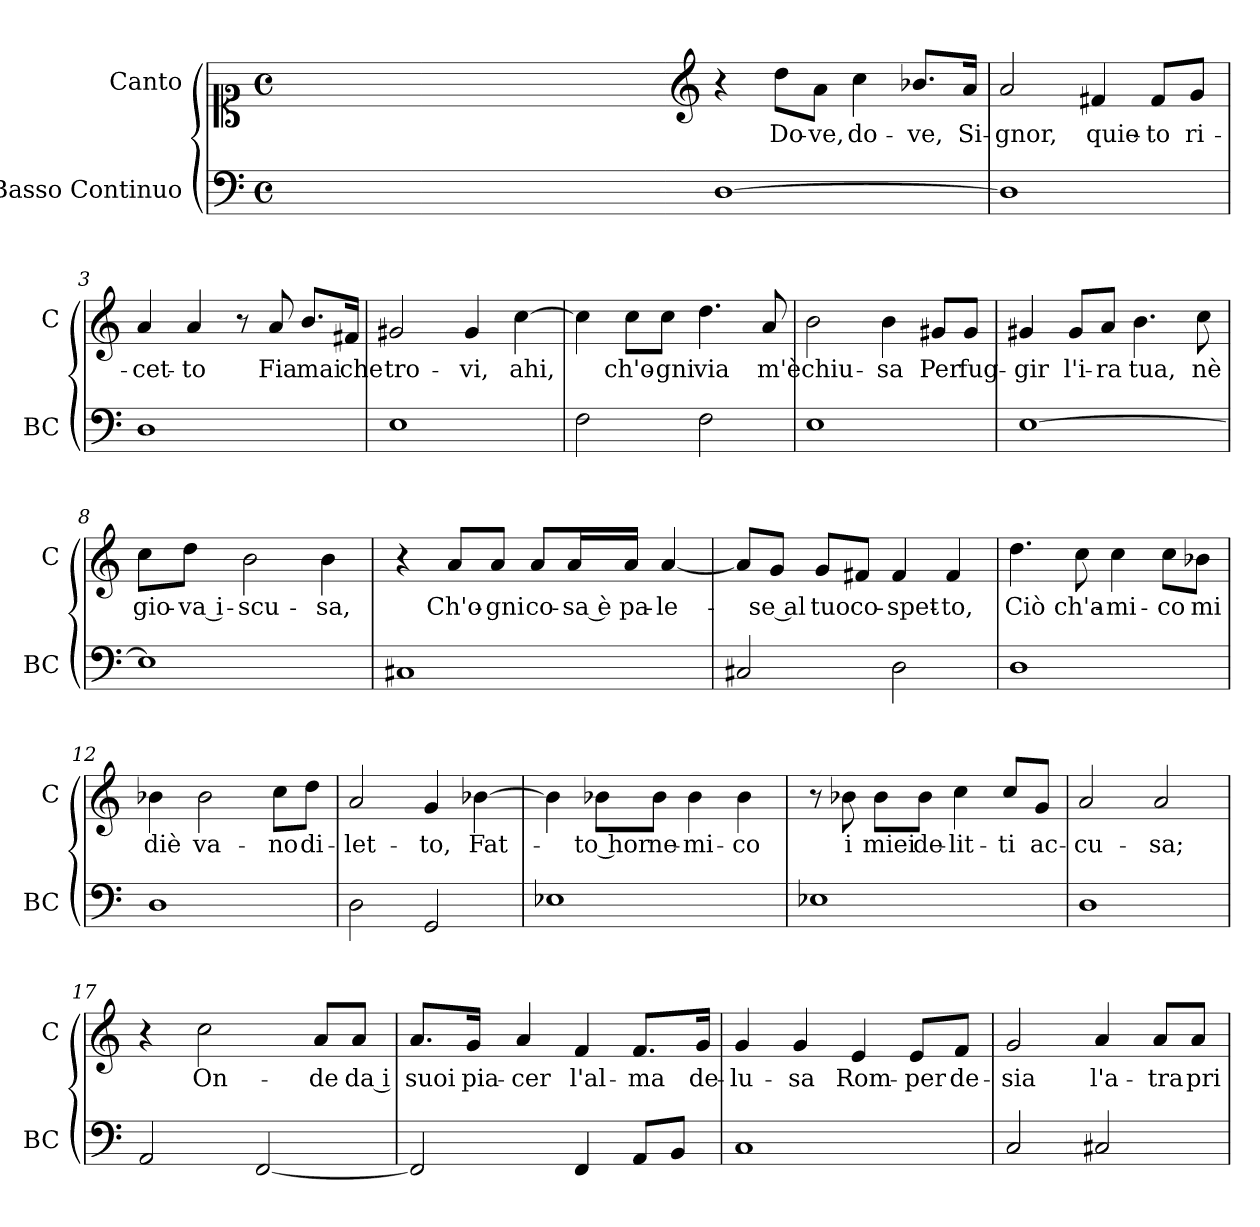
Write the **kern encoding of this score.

**kern	**kern	**text
*part2	*part1	*part1
*staff2	*staff1	*staff1
*I"Basso Continuo	*I"Canto	*
*I'BC	*I'C	*
*clefF4	*clefC1	*
*k[]	*k[]	*
*C:	*C:	*
*M4/4	*M4/4	*
*met(c)	*met(c)	*
=	=	=
1ryy	1ryy	.
=1X-	=1X-	=1X-
4ryy	4ryy	.
4ryy	4ryy	.
4ryy	4ryy	.
4ryy	4ryy	.
=1-	=1-	=1-
*	*clefG2	*
[1D	4r	.
!	!	!LO:LY:b
.	8dd\L	Do-
!	!	!LO:LY:b
.	8a\J	-ve,
!	!	!LO:LY:b
.	4cc\	do-
!	!	!LO:LY:b
.	8.b-X/L	-ve,
!	!	!LO:LY:b
.	16a/Jk	Si-
=2	=2	=2
!	!	!LO:LY:b
1D]	2a/	-gnor,
!	!	!LO:LY:b
.	4f#X/	quie-
!	!	!LO:LY:b
.	8f#/L	-to
!	!	!LO:LY:b
.	8g/J	ri-
=3	=3	=3
!	!	!LO:LY:b
1D	4a/	-cet-
!	!	!LO:LY:b
.	4a/	-to
.	8r	.
!	!	!LO:LY:b
.	8a/	Fia
!	!	!LO:LY:b
.	8.b/L	mai
!	!	!LO:LY:b
.	16f#X/Jk	che
=4	=4	=4
!	!	!LO:LY:b
1E	2g#X/	tro-
!	!	!LO:LY:b
.	4g#/	-vi,
!	!	!LO:LY:b
.	[4cc\	ahi,
!!LO:LB:g=z
=5	=5	=5
2F\	4cc\]	.
!	!	!LO:LY:b
.	8cc\L	ch'o-
!	!	!LO:LY:b
.	8cc\J	-gni
!	!	!LO:LY:b
2F\	4.dd\	via
!	!	!LO:LY:b
.	8a/	m'è
=6	=6	=6
!	!	!LO:LY:b
1E	2b\	chiu-
!	!	!LO:LY:b
.	4b\	-sa
!	!	!LO:LY:b
.	8g#X/L	Per
!	!	!LO:LY:b
.	8g#/J	fug-
=7	=7	=7
!	!	!LO:LY:b
[1E	4g#X/	-gir
!	!	!LO:LY:b
.	8g#/L	l'i-
!	!	!LO:LY:b
.	8a/J	-ra
!	!	!LO:LY:b
.	4.b\	tua,
!	!	!LO:LY:b
.	8cc\	nè
=8	=8	=8
!	!	!LO:LY:b
1E]	8cc\L	gio-
!	!	!LO:LY:b
.	8dd\J	-va i-
!	!	!LO:LY:b
.	2b\	-scu-
!	!	!LO:LY:b
.	4b\	-sa,
!!LO:LB:g=z
=9	=9	=9
1C#X	4r	.
!	!	!LO:LY:b
.	8a/L	Ch'o-
!	!	!LO:LY:b
.	8a/J	-gni
!	!	!LO:LY:b
.	8a/L	co-
!	!	!LO:LY:b
.	16a/L	-sa è
!	!	!LO:LY:b
.	16a/JJ	pa-
!	!	!LO:LY:b
.	[4a/	-le-
=10	=10	=10
2C#X/	8a/L]	.
!	!	!LO:LY:b
.	8g/J	-se al
!	!	!LO:LY:b
.	8g/L	tuo
!	!	!LO:LY:b
.	8f#X/J	co-
!	!	!LO:LY:b
2D\	4f#/	-spet-
!	!	!LO:LY:b
.	4f#/	-to,
=11	=11	=11
!	!	!LO:LY:b
1D	4.dd\	Ciò
!	!	!LO:LY:b
.	8cc\	ch'a-
!	!	!LO:LY:b
.	4cc\	-mi-
!	!	!LO:LY:b
.	8cc\L	-co
!	!	!LO:LY:b
.	8b-X\J	mi
=12	=12	=12
!	!	!LO:LY:b
1D	4b-X\	diè
!	!	!LO:LY:b
.	2b-\	va-
!	!	!LO:LY:b
.	8cc\L	-no
!	!	!LO:LY:b
.	8dd\J	di-
!!LO:LB:g=z
=13	=13	=13
!	!	!LO:LY:b
2D\	2a/	-let-
!	!	!LO:LY:b
2GG/	4g/	-to,
!	!	!LO:LY:b
.	[4b-X\	Fat-
=14	=14	=14
1E-X	4b-\]	.
!	!	!LO:LY:b
.	8b-X\L	-to hor
!	!	!LO:LY:b
.	8b-\J	ne-
!	!	!LO:LY:b
.	4b-\	-mi-
!	!	!LO:LY:b
.	4b-\	-co
=15	=15	=15
1E-X	8r	.
!	!	!LO:LY:b
.	8b-X\	i
!	!	!LO:LY:b
.	8b-\L	miei
!	!	!LO:LY:b
.	8b-\J	de-
!	!	!LO:LY:b
.	4cc\	-lit-
!	!	!LO:LY:b
.	8cc/L	-ti
!	!	!LO:LY:b
.	8g/J	ac-
=16	=16	=16
!	!	!LO:LY:b
1D	2a/	-cu-
!	!	!LO:LY:b
.	2a/	-sa;
!!LO:LB:g=z
=17	=17	=17
2AA/	4r	.
!	!	!LO:LY:b
.	2cc\	On-
[2FF/	.	.
!	!	!LO:LY:b
.	8a/L	-de
!	!	!LO:LY:b
.	8a/J	da i
=18	=18	=18
!	!	!LO:LY:b
2FF/]	8.a/L	suoi
!	!	!LO:LY:b
.	16g/Jk	pia-
!	!	!LO:LY:b
.	4a/	-cer
!	!	!LO:LY:b
4FF/	4f/	l'al-
!	!	!LO:LY:b
8AA/L	8.f/L	-ma
8BB/J	.	.
!	!	!LO:LY:b
.	16g/Jk	de-
=19	=19	=19
!	!	!LO:LY:b
1C	4g/	-lu-
!	!	!LO:LY:b
.	4g/	-sa
!	!	!LO:LY:b
.	4e/	Rom-
!	!	!LO:LY:b
.	8e/L	-per
!	!	!LO:LY:b
.	8f/J	de-
=20	=20	=20
!	!	!LO:LY:b
2C/	2g/	-sia
!	!	!LO:LY:b
2C#X/	4a/	l'a-
!	!	!LO:LY:b
.	8a/L	-tra
!	!	!LO:LY:b
.	8a/J	pri-
=	=	=
*-	*-	*-
